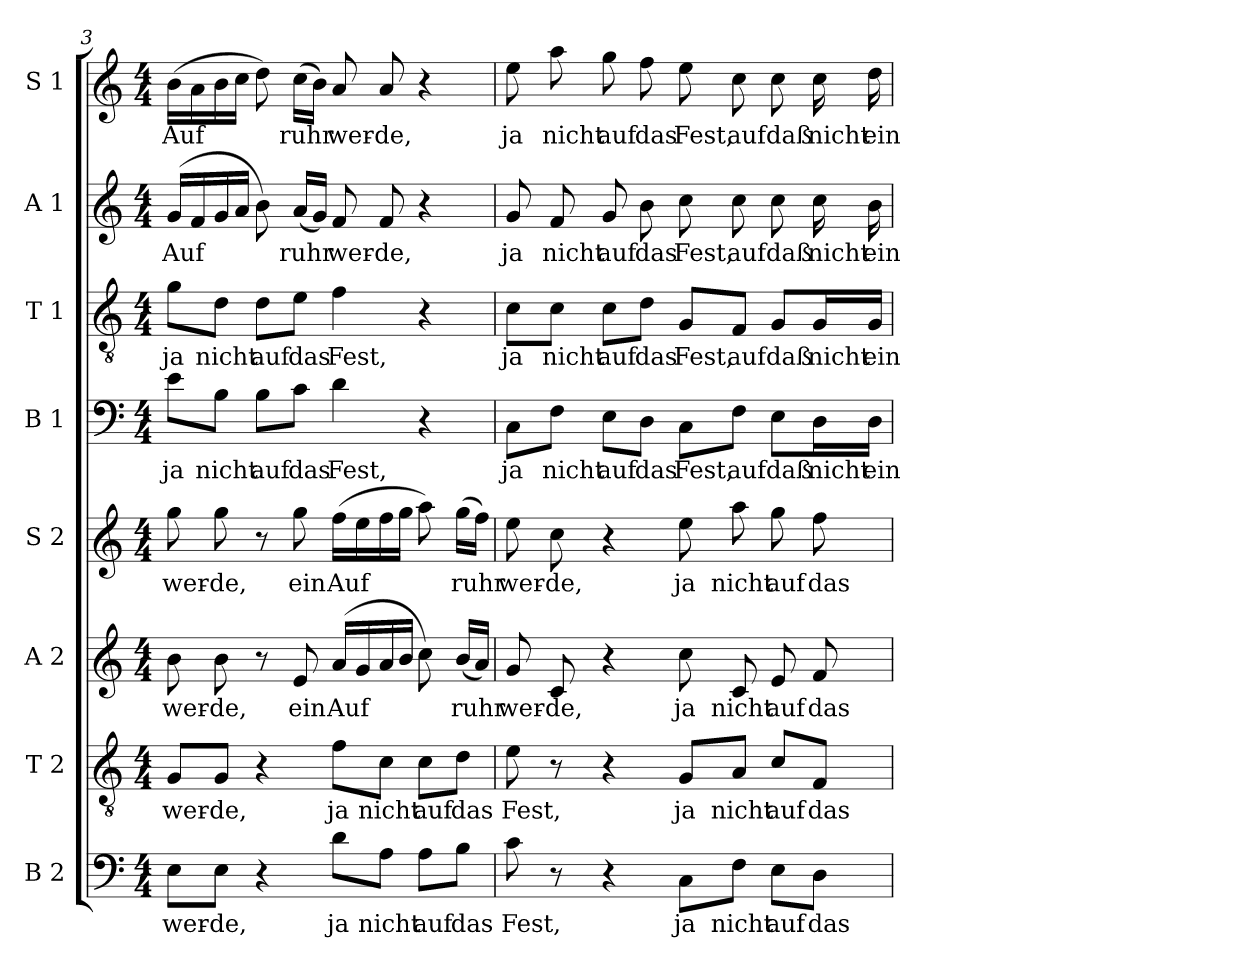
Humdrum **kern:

**kern	**text	**kern	**text	**kern	**text	**kern	**text	**kern	**text	**kern	**text	**kern	**text	**kern	**text
*part8	*part8	*part7	*part7	*part6	*part6	*part5	*part5	*part4	*part4	*part3	*part3	*part2	*part2	*part1	*part1
*staff8	*staff8	*staff7	*staff7	*staff6	*staff6	*staff5	*staff5	*staff4	*staff4	*staff3	*staff3	*staff2	*staff2	*staff1	*staff1
*I"B 2	*	*I"T 2	*	*I"A 2	*	*I"S 2	*	*I"B 1	*	*I"T 1	*	*I"A 1	*	*I"S 1	*
!!LO:LB:g=z
*clefF4	*	*clefGv2	*	*clefG2	*	*clefG2	*	*clefF4	*	*clefGv2	*	*clefG2	*	*clefG2	*
*k[]	*	*k[]	*	*k[]	*	*k[]	*	*k[]	*	*k[]	*	*k[]	*	*k[]	*
*C:	*	*C:	*	*C:	*	*C:	*	*C:	*	*C:	*	*C:	*	*C:	*
*M4/4	*	*M4/4	*	*M4/4	*	*M4/4	*	*M4/4	*	*M4/4	*	*M4/4	*	*M4/4	*
=3	=3	=3	=3	=3	=3	=3	=3	=3	=3	=3	=3	=3	=3	=3	=3
!	!LO:LY:b	!	!LO:LY:b	!	!LO:LY:b	!	!LO:LY:b	!	!LO:LY:b	!	!LO:LY:b	!	!LO:LY:b	!	!LO:LY:b
8E\L	wer-	8G/L	wer-	8b\	wer-	8gg\	wer-	8e\L	ja	8g\L	ja	(<16g/LL	Auf	(>16b\LL	Auf
.	.	.	.	.	.	.	.	.	.	.	.	16f/	.	16a\	.
!	!LO:LY:b	!	!LO:LY:b	!	!LO:LY:b	!	!LO:LY:b	!	!LO:LY:b	!	!LO:LY:b	!	!	!	!
8E\J	-de,	8G/J	-de,	8b\	-de,	8gg\	-de,	8B\J	nicht	8d\J	nicht	16g/	.	16b\	.
.	.	.	.	.	.	.	.	.	.	.	.	16a/JJ	.	16cc\JJ	.
!	!	!	!	!	!	!	!	!	!LO:LY:b	!	!LO:LY:b	!	!	!	!
4r	.	4r	.	8r	.	8r	.	8B\L	auf	8d\L	auf	8b\)	.	8dd\)	.
!	!	!	!	!	!LO:LY:b	!	!LO:LY:b	!	!LO:LY:b	!	!LO:LY:b	!	!LO:LY:b	!	!LO:LY:b
.	.	.	.	8e/	ein	8gg\	ein	8c\J	das	8e\J	das	(<16a/LL	ruhr	(>16cc\LL	ruhr
.	.	.	.	.	.	.	.	.	.	.	.	16g/JJ)	.	16b\JJ)	.
!	!LO:LY:b	!	!LO:LY:b	!	!LO:LY:b	!	!LO:LY:b	!	!LO:LY:b	!	!LO:LY:b	!	!LO:LY:b	!	!LO:LY:b
8d\L	ja	8f\L	ja	(<16a/LL	Auf	(>16ff\LL	Auf	4d\	Fest,	4f\	Fest,	8f/	wer-	8a/	wer-
.	.	.	.	16g/	.	16ee\	.	.	.	.	.	.	.	.	.
!	!LO:LY:b	!	!LO:LY:b	!	!	!	!	!	!	!	!	!	!LO:LY:b	!	!LO:LY:b
8A\J	nicht	8c\J	nicht	16a/	.	16ff\	.	.	.	.	.	8f/	-de,	8a/	-de,
.	.	.	.	16b/JJ	.	16gg\JJ	.	.	.	.	.	.	.	.	.
!	!LO:LY:b	!	!LO:LY:b	!	!	!	!	!	!	!	!	!	!	!	!
8A\L	auf	8c\L	auf	8cc\)	.	8aa\)	.	4r	.	4r	.	4r	.	4r	.
!	!LO:LY:b	!	!LO:LY:b	!	!LO:LY:b	!	!LO:LY:b	!	!	!	!	!	!	!	!
8B\J	das	8d\J	das	(<16b/LL	ruhr	(>16gg\LL	ruhr	.	.	.	.	.	.	.	.
.	.	.	.	16a/JJ)	.	16ff\JJ)	.	.	.	.	.	.	.	.	.
=4	=4	=4	=4	=4	=4	=4	=4	=4	=4	=4	=4	=4	=4	=4	=4
!	!LO:LY:b	!	!LO:LY:b	!	!LO:LY:b	!	!LO:LY:b	!	!LO:LY:b	!	!LO:LY:b	!	!LO:LY:b	!	!LO:LY:b
8c\	Fest,	8e\	Fest,	8g/	wer-	8ee\	wer-	8C\L	ja	8c\L	ja	8g/	ja	8ee\	ja
!	!	!	!	!	!LO:LY:b	!	!LO:LY:b	!	!LO:LY:b	!	!LO:LY:b	!	!LO:LY:b	!	!LO:LY:b
8r	.	8r	.	8c/	-de,	8cc\	-de,	8F\J	nicht	8c\J	nicht	8f/	nicht	8aa\	nicht
!	!	!	!	!	!	!	!	!	!LO:LY:b	!	!LO:LY:b	!	!LO:LY:b	!	!LO:LY:b
4r	.	4r	.	4r	.	4r	.	8E\L	auf	8c\L	auf	8g/	auf	8gg\	auf
!	!	!	!	!	!	!	!	!	!LO:LY:b	!	!LO:LY:b	!	!LO:LY:b	!	!LO:LY:b
.	.	.	.	.	.	.	.	8D\J	das	8d\J	das	8b\	das	8ff\	das
!	!LO:LY:b	!	!LO:LY:b	!	!LO:LY:b	!	!LO:LY:b	!	!LO:LY:b	!	!LO:LY:b	!	!LO:LY:b	!	!LO:LY:b
8C\L	ja	8G/L	ja	8cc\	ja	8ee\	ja	8C\L	Fest,	8G/L	Fest,	8cc\	Fest,	8ee\	Fest,
!	!LO:LY:b	!	!LO:LY:b	!	!LO:LY:b	!	!LO:LY:b	!	!LO:LY:b	!	!LO:LY:b	!	!LO:LY:b	!	!LO:LY:b
8F\J	nicht	8A/J	nicht	8c/	nicht	8aa\	nicht	8F\J	auf	8F/J	auf	8cc\	auf	8cc\	auf
!	!LO:LY:b	!	!LO:LY:b	!	!LO:LY:b	!	!LO:LY:b	!	!LO:LY:b	!	!LO:LY:b	!	!LO:LY:b	!	!LO:LY:b
8E\L	auf	8c/L	auf	8e/	auf	8gg\	auf	8E\L	daß	8G/L	daß	8cc\	daß	8cc\	daß
!	!LO:LY:b	!	!LO:LY:b	!	!LO:LY:b	!	!LO:LY:b	!	!LO:LY:b	!	!LO:LY:b	!	!LO:LY:b	!	!LO:LY:b
8D\J	das	8F/J	das	8f/	das	8ff\	das	16D\L	nicht	16G/L	nicht	16cc\	nicht	16cc\	nicht
!	!	!	!	!	!	!	!	!	!LO:LY:b	!	!LO:LY:b	!	!LO:LY:b	!	!LO:LY:b
.	.	.	.	.	.	.	.	16D\JJ	ein	16G/JJ	ein	16b\	ein	16dd\	ein
=	=	=	=	=	=	=	=	=	=	=	=	=	=	=	=
*-	*-	*-	*-	*-	*-	*-	*-	*-	*-	*-	*-	*-	*-	*-	*-
